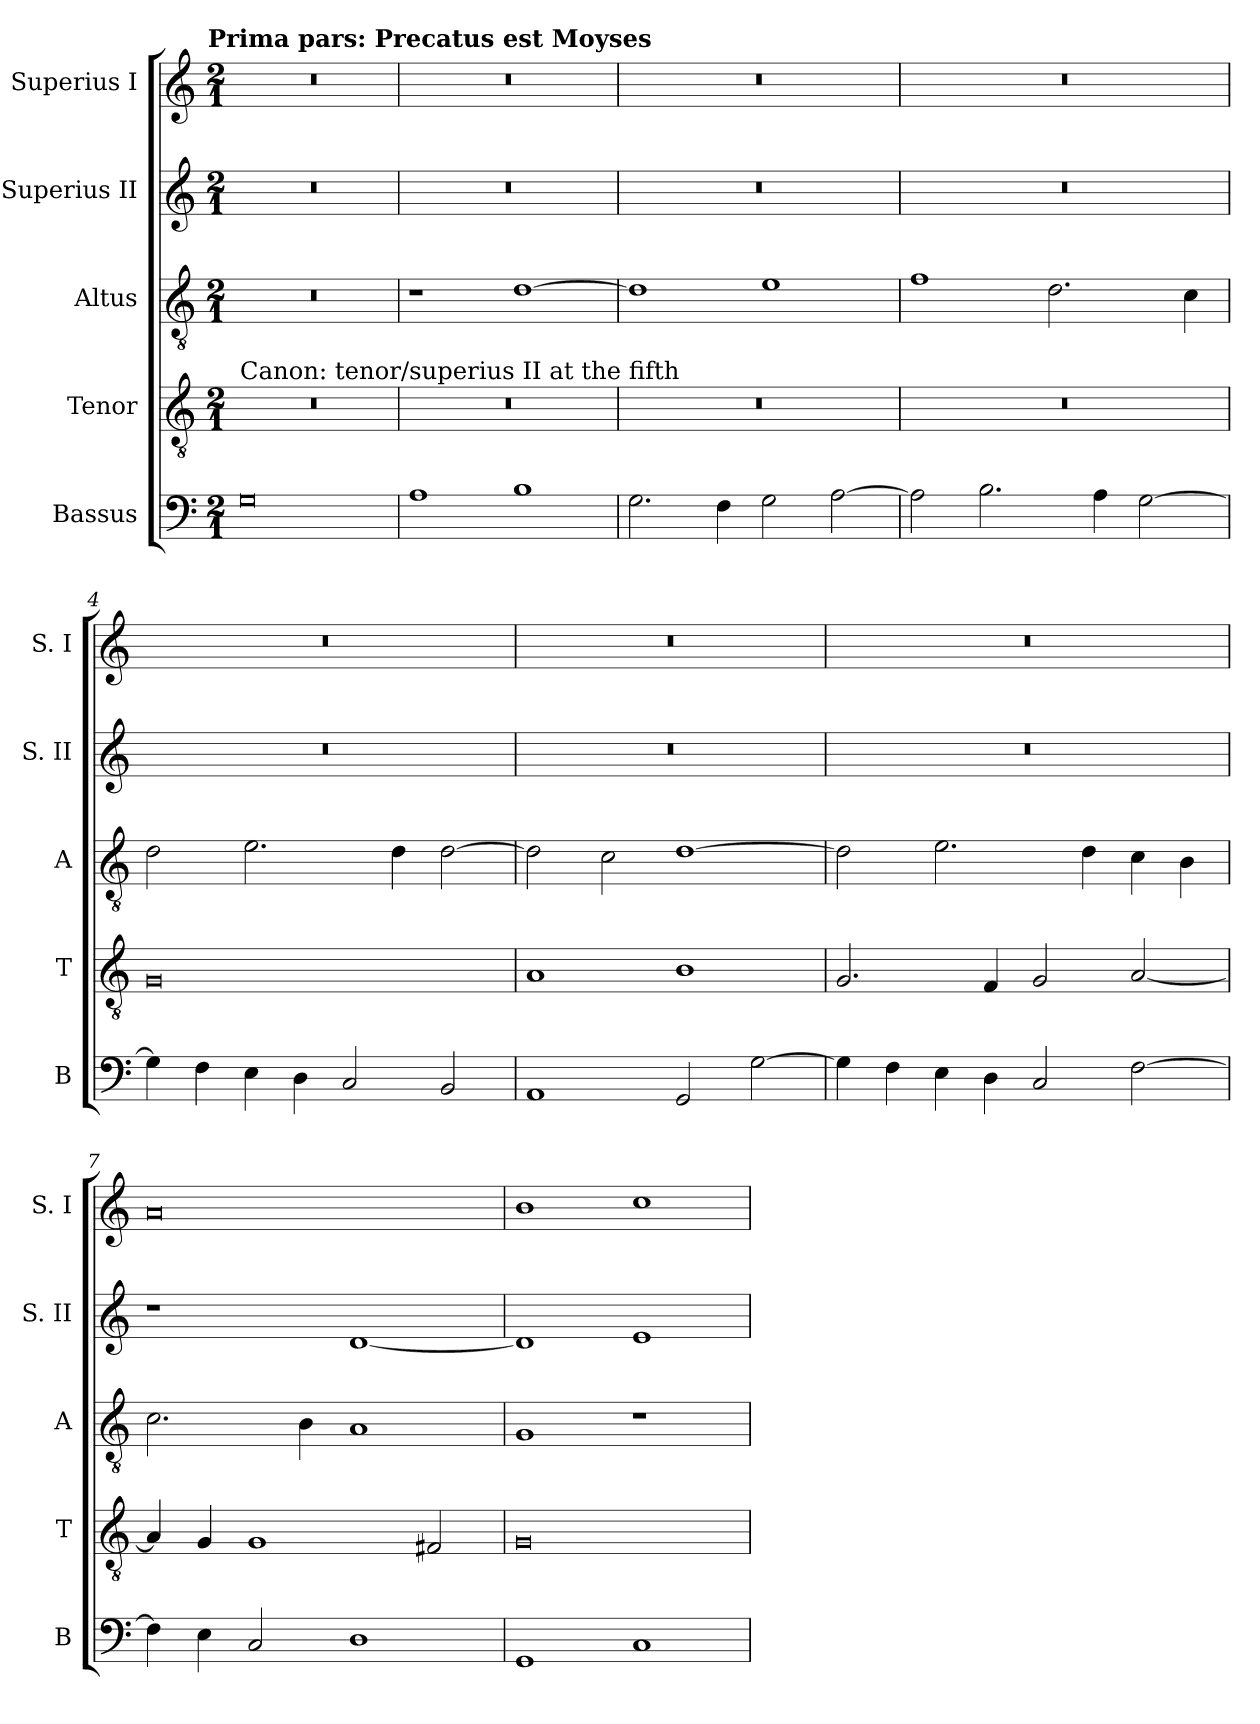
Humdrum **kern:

**kern	**kern	**kern	**kern	**kern
*part5	*part4	*part3	*part2	*part1
*staff5	*staff4	*staff3	*staff2	*staff1
*I"Bassus	*I"Tenor	*I"Altus	*I"Superius II	*I"Superius I
*I'B	*I'T	*I'A	*I'S. II	*I'S. I
*clefF4	*clefGv2	*clefGv2	*clefG2	*clefG2
*k[]	*k[]	*k[]	*k[]	*k[]
*C:	*C:	*C:	*C:	*C:
!!LO:TX:omd:t=Prima pars&colon; Precatus est Moyses
*M2/1	*M2/1	*M2/1	*M2/1	*M2/1
=	=	=	=	=
!	!LO:TX:a:t=Canon&colon; tenor/superius II at the fifth	!	!	!
0G	0r	0r	0r	0r
=1	=1	=1	=1	=1
1A	0r	1r	0r	0r
1B	.	[1d	.	.
=2	=2	=2	=2	=2
2.G	0r	1d]	0r	0r
4F	.	.	.	.
2G	.	1e	.	.
[2A	.	.	.	.
=3	=3	=3	=3	=3
2A]	0r	1f	0r	0r
2.B	.	.	.	.
.	.	2.d	.	.
4A	.	.	.	.
[2G	.	.	.	.
.	.	4c	.	.
=4	=4	=4	=4	=4
4G]	0G	2d	0r	0r
4F	.	.	.	.
4E	.	2.e	.	.
4D	.	.	.	.
2C	.	.	.	.
.	.	4d	.	.
2BB	.	[2d	.	.
=5	=5	=5	=5	=5
1AA	1A	2d]	0r	0r
.	.	2c	.	.
2GG	1B	[1d	.	.
[2G	.	.	.	.
=6	=6	=6	=6	=6
4G]	2.G	2d]	0r	0r
4F	.	.	.	.
4E	.	2.e	.	.
4D	4F	.	.	.
2C	2G	.	.	.
.	.	4d	.	.
[2F	[2A	4c	.	.
.	.	4B	.	.
=7	=7	=7	=7	=7
4F]	4A]	2.c	1r	0a
4E	4G	.	.	.
2C	1G	.	.	.
.	.	4B	.	.
1D	.	1A	[1d	.
.	2F#X	.	.	.
=8	=8	=8	=8	=8
1GG	0G	1G	1d]	1b
1C	.	1r	1e	1cc
=	=	=	=	=
*-	*-	*-	*-	*-
